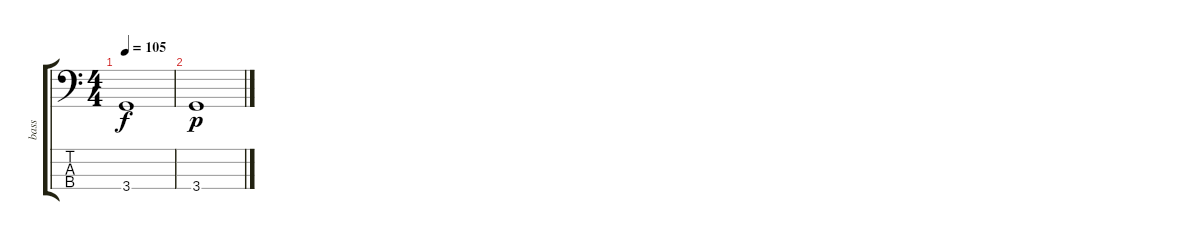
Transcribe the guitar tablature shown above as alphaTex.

\track ("bass" "bass") {instrument electricbasspick}
\staff {score tabs}
\tuning (G2 D2 A1 E1) {hide}
\ts (4 4)
\tempo 105
\clef f4
\ks c
3.4.1{dy f} |
3.4.1{dy p}
